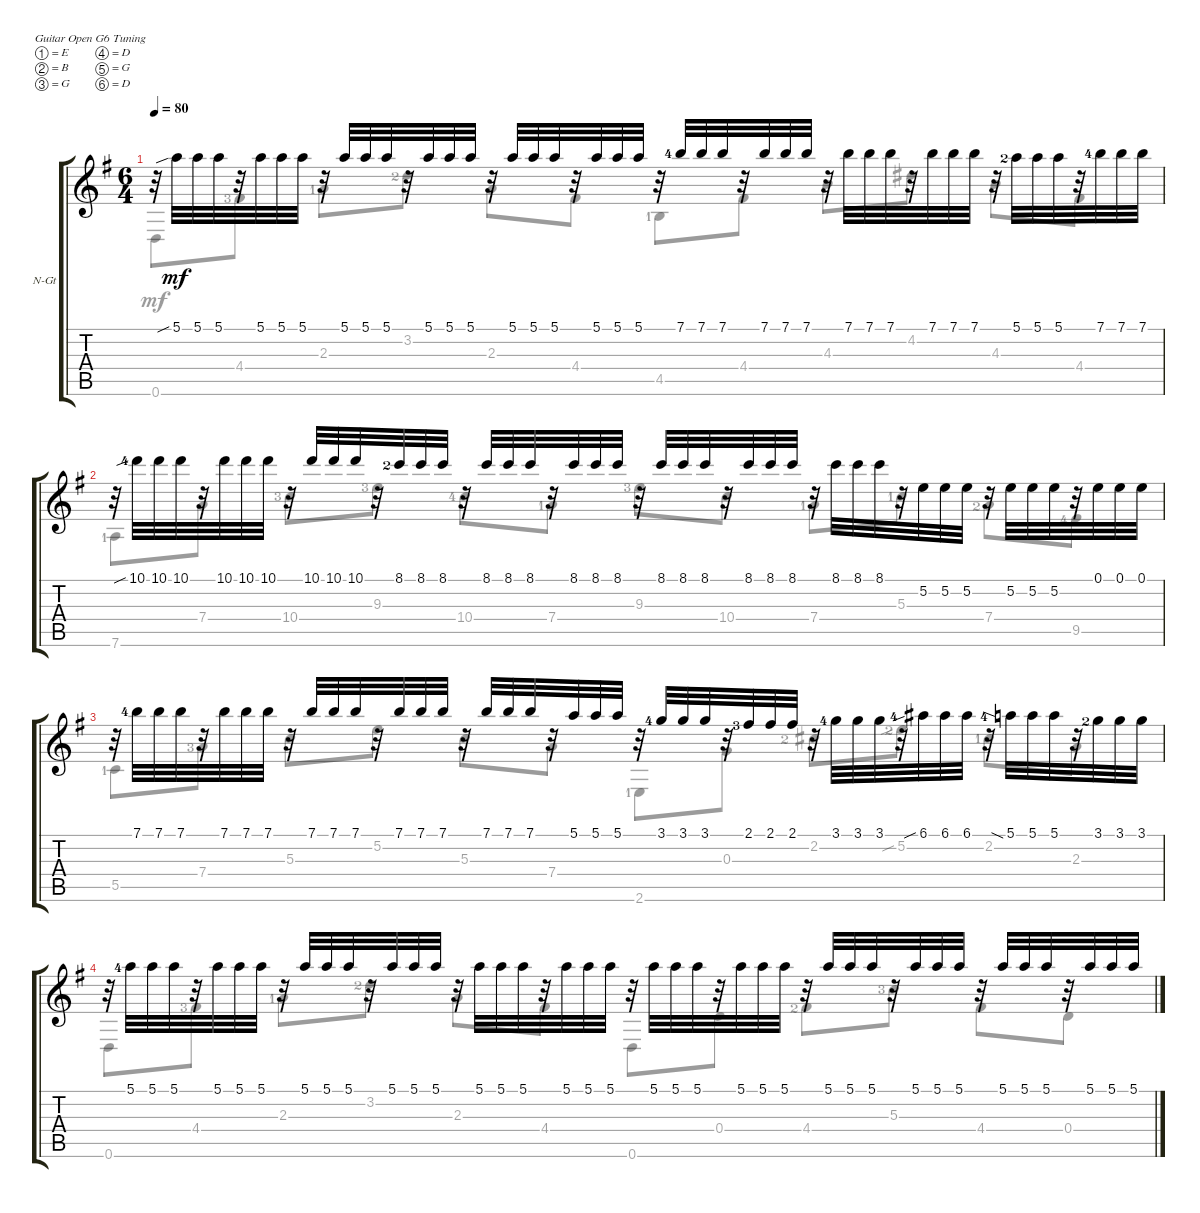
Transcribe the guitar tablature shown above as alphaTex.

\bracketExtendMode groupsimilarinstruments
\firstSystemTrackNameOrientation horizontal
\otherSystemsTrackNameOrientation horizontal
\track ("Guitar" "N-Gt") {instrument acousticguitarnylon}
\staff {score tabs}
\tuning (E4 B3 G3 D3 G2 D2)
\voice
\ts (6 4)
\tempo 80
\clef g2
\ks g
r.32{dy mf beam invert} 5.1{sib}.32 5.1.32 5.1.32 r.32 5.1.32 5.1.32 5.1.32 r.32 5.1.32 5.1.32 5.1.32 r.32 5.1.32 5.1.32 5.1.32 r.32 5.1.32 5.1.32 5.1.32 r.32 5.1.32 5.1.32 5.1.32 r.32 7.1{lf 5}.32 7.1.32 7.1.32 r.32 7.1.32 7.1.32 7.1.32 r.32 7.1.32{beam invert} 7.1.32 7.1.32 r.32 7.1.32{beam invert} 7.1.32 7.1.32 r.32 5.1{lf 3}.32{beam invert} 5.1.32 5.1.32 r.32 7.1{lf 5}.32{beam invert} 7.1.32 7.1.32 |
r.32{beam invert} 10.1{sib lf 5}.32 10.1.32 10.1.32 r.32 10.1.32 10.1.32 10.1.32 r.32 10.1.32 10.1.32 10.1.32 r.32 8.1{lf 3}.32 8.1.32 8.1.32 r.32 8.1.32 8.1.32 8.1.32 r.32 8.1.32 8.1.32 8.1.32 r.32 8.1.32 8.1.32 8.1.32 r.32 8.1.32 8.1.32 8.1.32 r.32 8.1.32{beam invert} 8.1.32 8.1.32 r.32 5.2.32{beam invert} 5.2.32 5.2.32 r.32{beam invert} 5.2.32 5.2.32 5.2.32 r.32{beam invert} 0.1.32 0.1.32 0.1.32 |
r.32{beam invert} 7.1{lf 5}.32 7.1.32 7.1.32 r.32 7.1.32 7.1.32 7.1.32 r.32 7.1.32 7.1.32 7.1.32 r.32 7.1.32 7.1.32 7.1.32 r.32 7.1.32 7.1.32 7.1.32 r.32 5.1.32 5.1.32 5.1.32 r.32 3.1{lf 5}.32 3.1.32 3.1.32 r.32 2.1{lf 4}.32 2.1.32 2.1.32 r.32 3.1{lf 5}.32{beam invert} 3.1.32 3.1.32 r.32 6.1{sib lf 5}.32{beam invert} 6.1.32 6.1.32 r.32 5.1{sia lf 5}.32{beam invert} 5.1.32 5.1.32 r.32 3.1{lf 3}.32{beam invert} 3.1.32 3.1.32 |
r.32{beam invert} 5.1{lf 5}.32 5.1.32 5.1.32 r.32 5.1.32 5.1.32 5.1.32 r.32 5.1.32 5.1.32 5.1.32 r.32 5.1.32 5.1.32 5.1.32 r.32 5.1.32 5.1.32 5.1.32 r.32 5.1.32 5.1.32 5.1.32 r.32{beam invert} 5.1.32 5.1.32 5.1.32 r.32 5.1.32 5.1.32 5.1.32 r.32 5.1.32 5.1.32 5.1.32 r.32 5.1.32 5.1.32 5.1.32 r.32 5.1.32 5.1.32 5.1.32 r.32 5.1.32 5.1.32 5.1.32
\voice
\clef g2
\ottava regular
\simile none
\ks g
0.6.8{dy mf} 4.4{lf 4}.8 2.3{lf 2}.8 3.2{lf 3}.8 2.3.8 4.4.8 4.5{lf 2}.8 4.4.8 4.3.8 4.2.8 4.3.8 4.4.8 |
7.6{lf 2}.8 7.4.8 10.4{lf 4}.8 9.3{lf 4}.8 10.4{lf 5}.8 7.4{lf 2}.8 9.3{lf 4}.8 10.4.8 7.4{lf 2}.8 5.3{lf 2}.8 7.4{lf 3}.8 9.5{lf 5}.8 |
5.5{lf 2}.8 7.4{lf 4}.8 5.3.8 5.2.8 5.3.8 7.4.8 2.6{lf 2}.8 0.3.8 2.2{lf 3}.8 5.2{sib lf 3}.8 2.2{lf 2}.8 2.3.8 |
0.6.8 4.4{lf 4}.8 2.3{lf 2}.8 3.2{lf 3}.8 2.3.8 4.4.8 0.6.8 0.4.8 4.4{lf 3}.8 5.3{lf 4}.8 4.4.8 0.4.8
